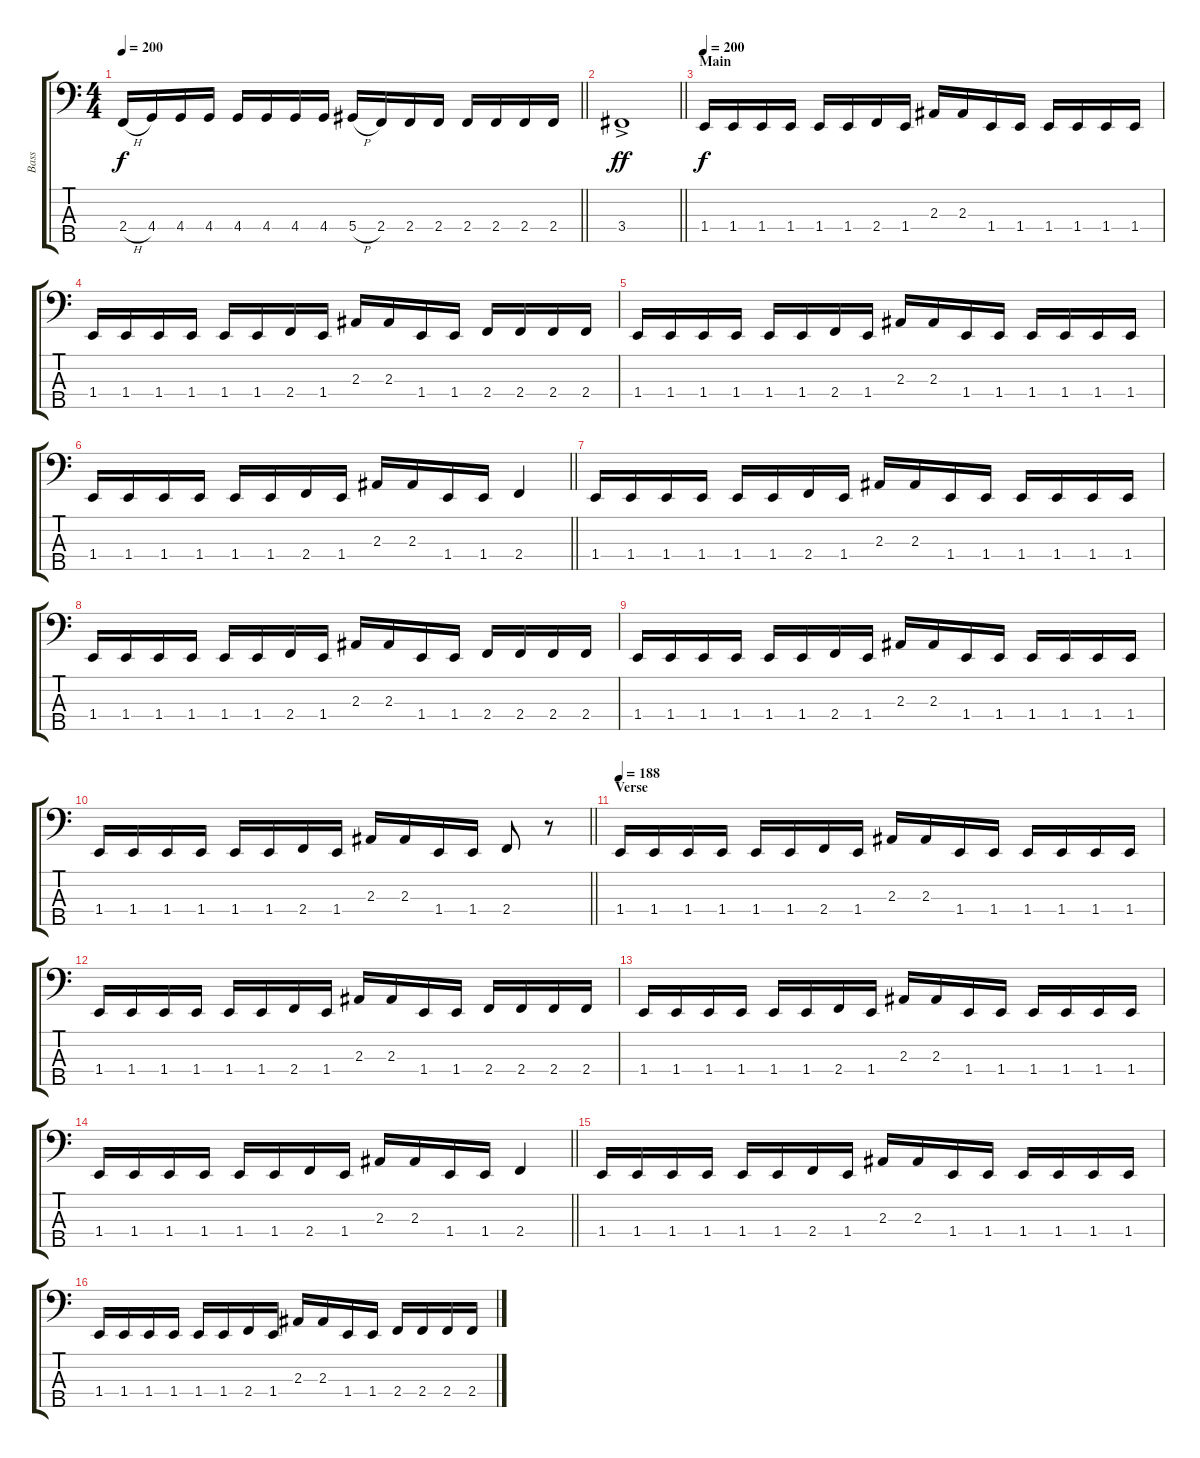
\track ("Bass" "Bass") {instrument electricbassfinger}
\staff {score tabs}
\tuning (Gb2 Db2 Ab1 Eb1 Bb0) {hide}
\ts (4 4)
\tempo 200
\clef f4
\barLineRight lightlight
\ks c
2.4{h}.16{dy f} 4.4.16 4.4.16 4.4.16 4.4.16 4.4.16 4.4.16 4.4.16 5.4{h}.16 2.4.16 2.4.16 2.4.16 2.4.16 2.4.16 2.4.16 2.4.16 |
\section ("" "")
\barLineRight lightlight
3.4{ac}.1{dy ff} |
\section ("" "Main")
\tempo 200
1.4.16{dy f} 1.4.16 1.4.16 1.4.16 1.4.16 1.4.16 2.4.16 1.4.16 2.3.16 2.3.16 1.4.16 1.4.16 1.4.16 1.4.16 1.4.16 1.4.16 |
1.4.16 1.4.16 1.4.16 1.4.16 1.4.16 1.4.16 2.4.16 1.4.16 2.3.16 2.3.16 1.4.16 1.4.16 2.4.16 2.4.16 2.4.16 2.4.16 |
1.4.16 1.4.16 1.4.16 1.4.16 1.4.16 1.4.16 2.4.16 1.4.16 2.3.16 2.3.16 1.4.16 1.4.16 1.4.16 1.4.16 1.4.16 1.4.16 |
\barLineRight lightlight
1.4.16 1.4.16 1.4.16 1.4.16 1.4.16 1.4.16 2.4.16 1.4.16 2.3.16 2.3.16 1.4.16 1.4.16 2.4.4 |
\section ("" "")
1.4.16 1.4.16 1.4.16 1.4.16 1.4.16 1.4.16 2.4.16 1.4.16 2.3.16 2.3.16 1.4.16 1.4.16 1.4.16 1.4.16 1.4.16 1.4.16 |
1.4.16 1.4.16 1.4.16 1.4.16 1.4.16 1.4.16 2.4.16 1.4.16 2.3.16 2.3.16 1.4.16 1.4.16 2.4.16 2.4.16 2.4.16 2.4.16 |
1.4.16 1.4.16 1.4.16 1.4.16 1.4.16 1.4.16 2.4.16 1.4.16 2.3.16 2.3.16 1.4.16 1.4.16 1.4.16 1.4.16 1.4.16 1.4.16 |
\barLineRight lightlight
1.4.16 1.4.16 1.4.16 1.4.16 1.4.16 1.4.16 2.4.16 1.4.16 2.3.16 2.3.16 1.4.16 1.4.16 2.4.8 r.8 |
\section ("" "Verse")
\tempo 188
1.4.16 1.4.16 1.4.16 1.4.16 1.4.16 1.4.16 2.4.16 1.4.16 2.3.16 2.3.16 1.4.16 1.4.16 1.4.16 1.4.16 1.4.16 1.4.16 |
1.4.16 1.4.16 1.4.16 1.4.16 1.4.16 1.4.16 2.4.16 1.4.16 2.3.16 2.3.16 1.4.16 1.4.16 2.4.16 2.4.16 2.4.16 2.4.16 |
1.4.16 1.4.16 1.4.16 1.4.16 1.4.16 1.4.16 2.4.16 1.4.16 2.3.16 2.3.16 1.4.16 1.4.16 1.4.16 1.4.16 1.4.16 1.4.16 |
\barLineRight lightlight
1.4.16 1.4.16 1.4.16 1.4.16 1.4.16 1.4.16 2.4.16 1.4.16 2.3.16 2.3.16 1.4.16 1.4.16 2.4.4 |
\section ("" "")
1.4.16 1.4.16 1.4.16 1.4.16 1.4.16 1.4.16 2.4.16 1.4.16 2.3.16 2.3.16 1.4.16 1.4.16 1.4.16 1.4.16 1.4.16 1.4.16 |
1.4.16 1.4.16 1.4.16 1.4.16 1.4.16 1.4.16 2.4.16 1.4.16 2.3.16 2.3.16 1.4.16 1.4.16 2.4.16 2.4.16 2.4.16 2.4.16
